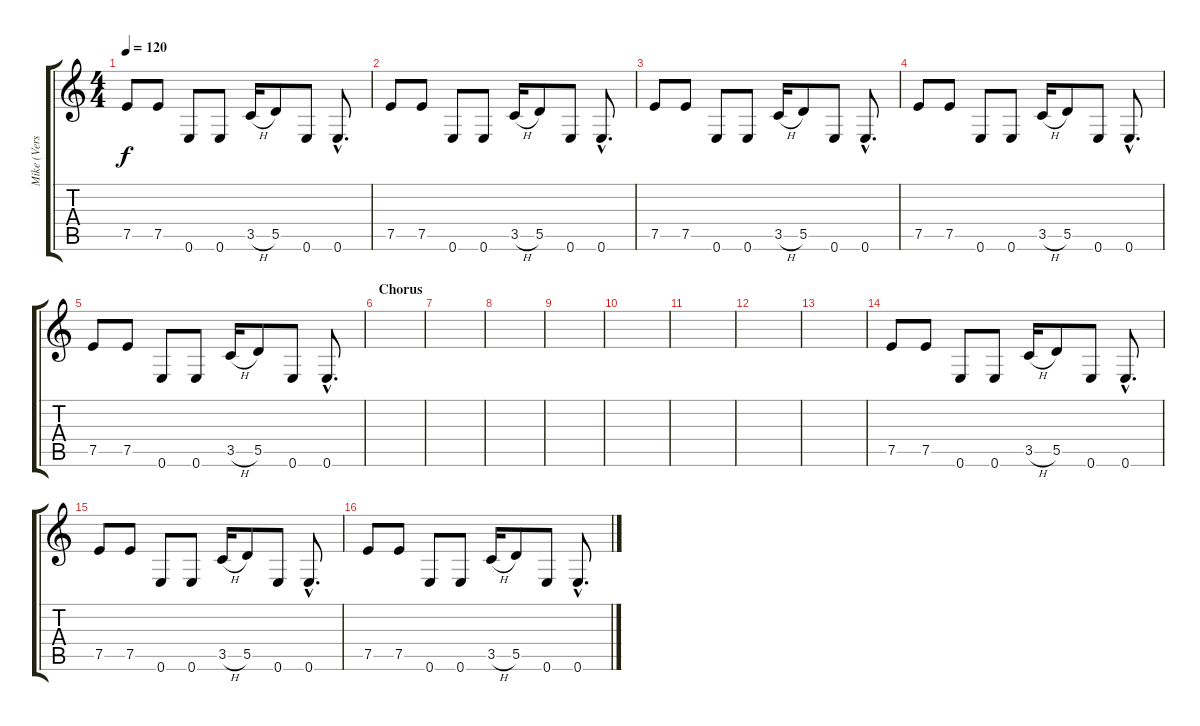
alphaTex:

\track ("Mike (Verse)" "Mike (Vers") {instrument acousticguitarnylon}
\staff {score tabs}
\tuning (E4 B3 G3 D3 A2 E2) {hide}
\ts (4 4)
\tempo 120
\clef g2
\ks c
7.5.8{dy f} 7.5.8 0.6.8 0.6.8 3.5{h}.16 5.5.8 0.6.8 0.6{hac}.8{d} |
7.5.8 7.5.8 0.6.8 0.6.8 3.5{h}.16 5.5.8 0.6.8 0.6{hac}.8{d} |
7.5.8 7.5.8 0.6.8 0.6.8 3.5{h}.16 5.5.8 0.6.8 0.6{hac}.8{d} |
7.5.8 7.5.8 0.6.8 0.6.8 3.5{h}.16 5.5.8 0.6.8 0.6{hac}.8{d} |
7.5.8 7.5.8 0.6.8 0.6.8 3.5{h}.16 5.5.8 0.6.8 0.6{hac}.8{d} |
\section ("" "Chorus")
|
|
|
|
|
|
|
|
7.5.8{volume 16} 7.5.8 0.6.8 0.6.8 3.5{h}.16 5.5.8 0.6.8 0.6{hac}.8{d} |
7.5.8 7.5.8 0.6.8 0.6.8 3.5{h}.16 5.5.8 0.6.8 0.6{hac}.8{d} |
7.5.8 7.5.8 0.6.8 0.6.8 3.5{h}.16 5.5.8 0.6.8 0.6{hac}.8{d}
